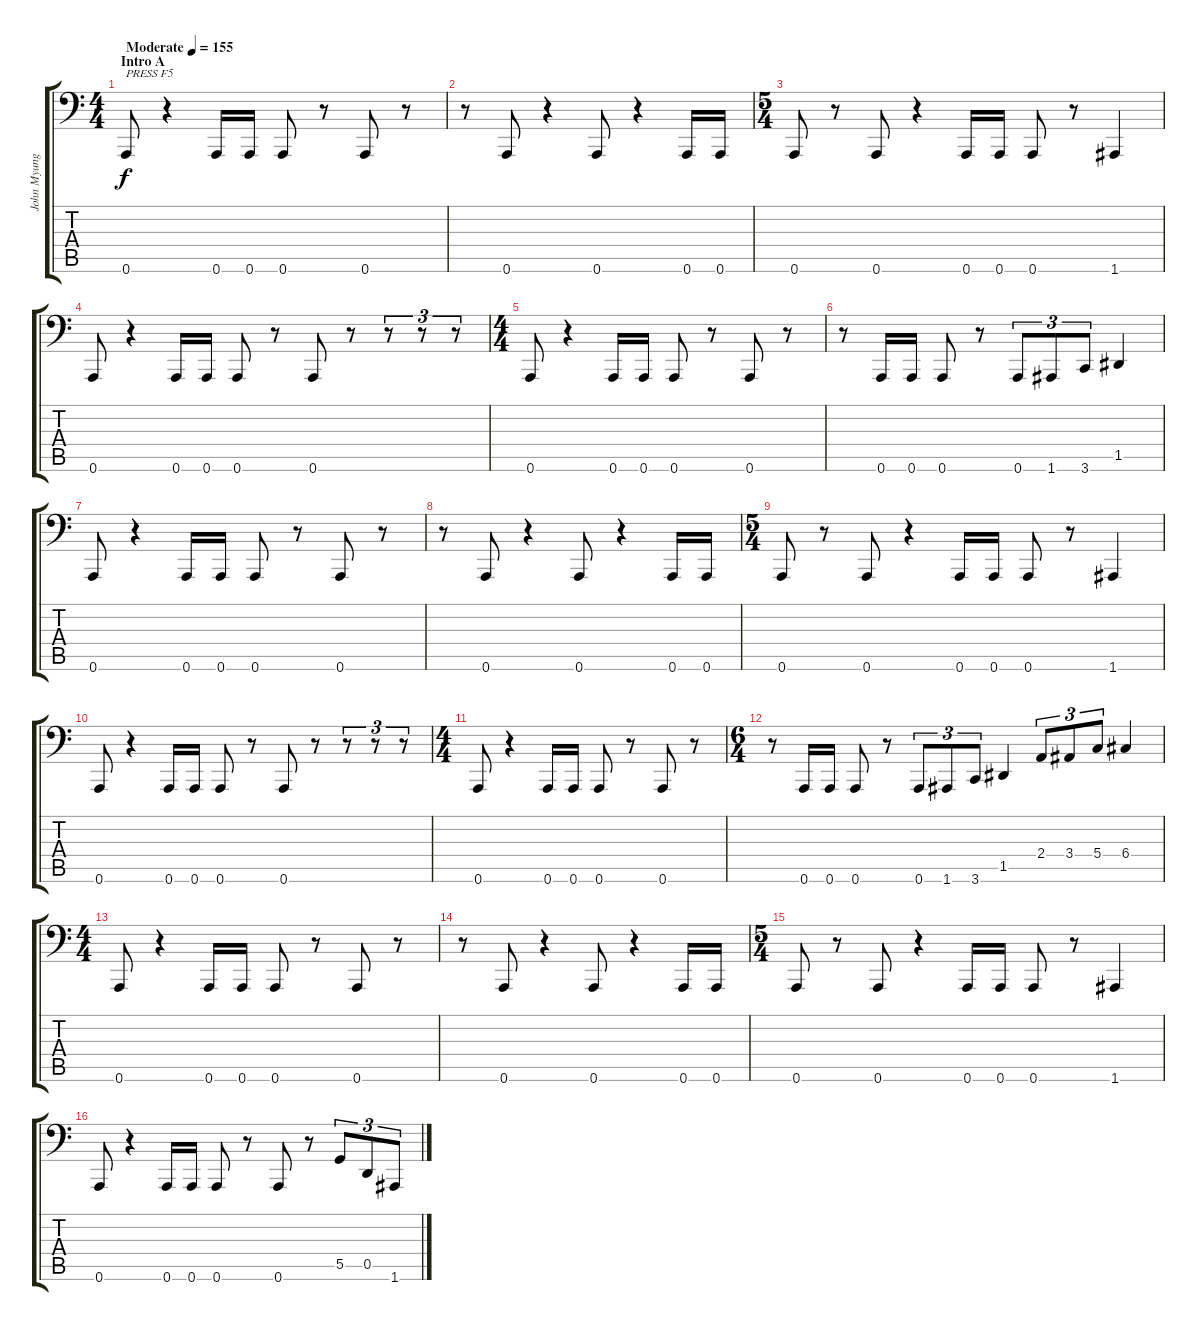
\track ("John Myung" "John Myung") {instrument electricbassfinger}
\staff {score tabs}
\tuning (Bb2 F2 C2 G1 D1 A0) {hide}
\ts (4 4)
\section ("" "Intro A")
\tempo (155 "Moderate")
\clef f4
\ks c
0.6.8{txt "PRESS F5" dy f instrument electricbassfinger} r.4 0.6.16 0.6.16 0.6.8 r.8 0.6.8 r.8 |
r.8 0.6.8 r.4 0.6.8 r.4 0.6.16 0.6.16 |
\ts (5 4)
0.6.8 r.8 0.6.8 r.4 0.6.16 0.6.16 0.6.8 r.8 1.6.4 |
0.6.8 r.4 0.6.16 0.6.16 0.6.8 r.8 0.6.8 r.8 r.8{tu (3 2)} r.8{tu (3 2)} r.8{tu (3 2)} |
\ts (4 4)
0.6.8 r.4 0.6.16 0.6.16 0.6.8 r.8 0.6.8 r.8 |
r.8 0.6.16 0.6.16 0.6.8 r.8 0.6.8{tu (3 2)} 1.6.8{tu (3 2)} 3.6.8{tu (3 2)} 1.5.4 |
0.6.8 r.4 0.6.16 0.6.16 0.6.8 r.8 0.6.8 r.8 |
r.8 0.6.8 r.4 0.6.8 r.4 0.6.16 0.6.16 |
\ts (5 4)
0.6.8 r.8 0.6.8 r.4 0.6.16 0.6.16 0.6.8 r.8 1.6.4 |
0.6.8 r.4 0.6.16 0.6.16 0.6.8 r.8 0.6.8 r.8 r.8{tu (3 2)} r.8{tu (3 2)} r.8{tu (3 2)} |
\ts (4 4)
0.6.8 r.4 0.6.16 0.6.16 0.6.8 r.8 0.6.8 r.8 |
\ts (6 4)
r.8 0.6.16 0.6.16 0.6.8 r.8 0.6.8{tu (3 2)} 1.6.8{tu (3 2)} 3.6.8{tu (3 2)} 1.5.4 2.4.8{tu (3 2)} 3.4.8{tu (3 2)} 5.4.8{tu (3 2)} 6.4.4 |
\ts (4 4)
0.6.8 r.4 0.6.16 0.6.16 0.6.8 r.8 0.6.8 r.8 |
r.8 0.6.8 r.4 0.6.8 r.4 0.6.16 0.6.16 |
\ts (5 4)
0.6.8 r.8 0.6.8 r.4 0.6.16 0.6.16 0.6.8 r.8 1.6.4 |
0.6.8 r.4 0.6.16 0.6.16 0.6.8 r.8 0.6.8 r.8 5.5.8{tu (3 2)} 0.5.8{tu (3 2)} 1.6.8{tu (3 2)}
